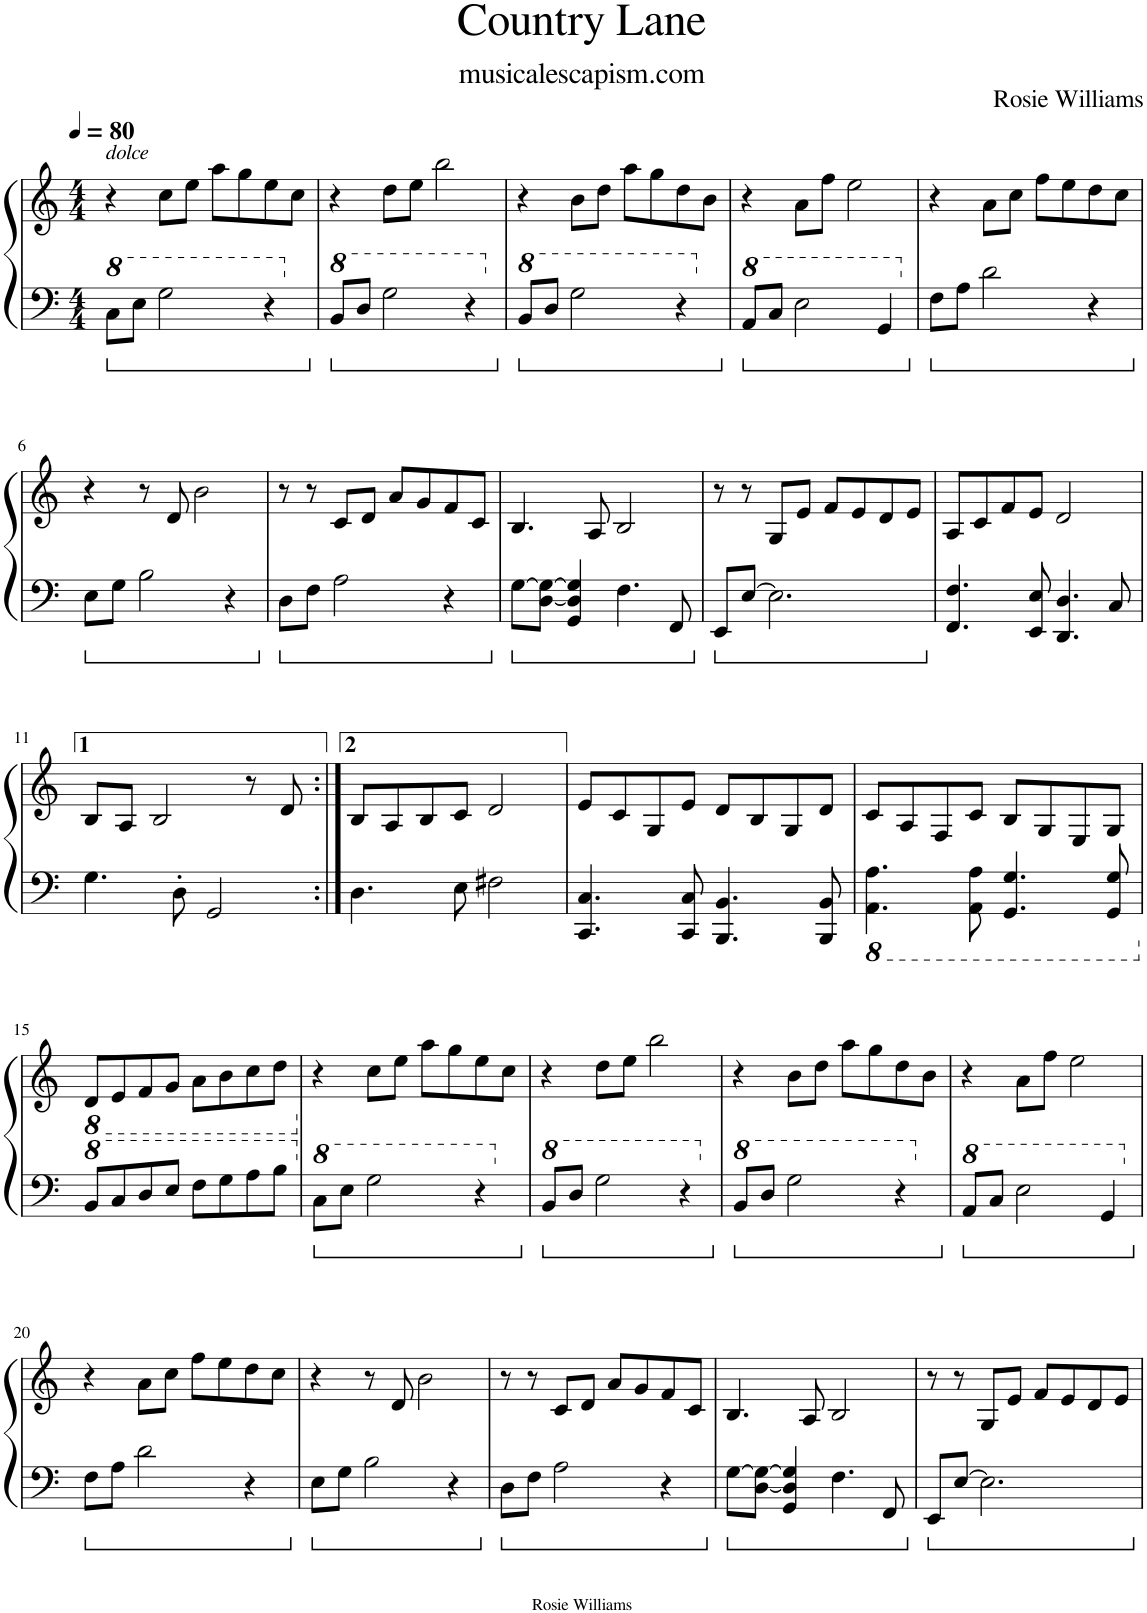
**kern	**kern
*part1	*part1
*staff2	*staff1
*I"Piano	*
*I'Pno.	*
*clefF4	*clefG2
*k[]	*k[]
*M4/4	*M4/4
*MM80	*MM80
=1	=1
!	!LO:TX:a:i:t=dolce
8c\L	4r
*8va	*
8e\J	.
2g\	8cc\L
.	8ee\J
.	8aa\L
.	8gg\
4r	8ee\
.	8cc\J
=2	=2
*X8va	*
8B/L	4r
*8va	*
8d/J	.
2g\	8dd\L
.	8ee\J
.	2bb\
4r	.
=3	=3
*X8va	*
8B/L	4r
*8va	*
8d/J	.
2g\	8b\L
.	8dd\J
.	8aa\L
.	8gg\
4r	8dd\
.	8b\J
=4	=4
*X8va	*
8A/L	4r
*8va	*
8c/J	.
2e\	8a\L
.	8ff\J
.	2ee\
4G/	.
=5	=5
*X8va	*
8F\L	4r
8A\J	.
2d\	8a\L
.	8cc\J
.	8ff\L
.	8ee\
4r	8dd\
.	8cc\J
!!LO:LB:g=z
=6	=6
8E\L	4r
8G\J	.
2B\	8r
.	8d/
.	2b\
4r	.
=7	=7
8D\L	8r
8F\J	8r
2A\	8c/L
.	8d/J
.	8a/L
.	8g/
4r	8f/
.	8c/J
=8	=8
[8G\L	4.B/
[8D\ 8G\_J	.
4GG/ 4D/] 4G/]	.
.	8A/
4.F\	2B/
8FF/	.
=9	=9
8EE/L	8r
[8E/J	8r
2.E\]	8G/L
.	8e/J
.	8f/L
.	8e/
.	8d/
.	8e/J
=10	=10
4.FF/ 4.F/	8A/L
.	8c/
.	8f/
8EE/ 8E/	8e/J
4.DD/ 4.D/	2d/
8C/	.
!!LO:LB:g=z
=11	=11
4.G\	8B/L
.	8A/J
.	2B/
8D'\	.
2GG/	.
.	8r
.	8d/
=12:|!	=12:|!
4.D\	8B/L
.	8A/
.	8B/
8E\	8c/J
2F#X\	2d/
=13	=13
4.CC/ 4.C/	8e/L
.	8c/
.	8G/
8CC/ 8C/	8e/J
4.BBB/ 4.BB/	8d/L
.	8B/
.	8G/
8BBB/ 8BB/	8d/J
=14	=14
*8ba	*
4.AAA\ 4.AA\	8c/L
.	8A/
.	8F/
8AAA\ 8AA\	8c/J
4.GGG/ 4.GG/	8B/L
.	8G/
.	8E/
8GGG/ 8GG/	8G/J
!!LO:LB:g=z
=15	=15
*X8ba	*
*8va	*
*	*8ba
8B/L	8D/L
8c/	8E/
8d/	8F/
8e/J	8G/J
8f\L	8A\L
8g\	8B\
8a\	8c\
8b\J	8d\J
=16	=16
*X8va	*
*	*X8ba
8c\L	4r
*8va	*
8e\J	.
2g\	8cc\L
.	8ee\J
.	8aa\L
.	8gg\
4r	8ee\
.	8cc\J
=17	=17
*X8va	*
8B/L	4r
*8va	*
8d/J	.
2g\	8dd\L
.	8ee\J
.	2bb\
4r	.
=18	=18
*X8va	*
8B/L	4r
*8va	*
8d/J	.
2g\	8b\L
.	8dd\J
.	8aa\L
.	8gg\
4r	8dd\
.	8b\J
=19	=19
*X8va	*
8A/L	4r
*8va	*
8c/J	.
2e\	8a\L
.	8ff\J
.	2ee\
4G/	.
!!LO:LB:g=z
=20	=20
*X8va	*
8F\L	4r
8A\J	.
2d\	8a\L
.	8cc\J
.	8ff\L
.	8ee\
4r	8dd\
.	8cc\J
=21	=21
8E\L	4r
8G\J	.
2B\	8r
.	8d/
.	2b\
4r	.
=22	=22
8D\L	8r
8F\J	8r
2A\	8c/L
.	8d/J
.	8a/L
.	8g/
4r	8f/
.	8c/J
=23	=23
[8G\L	4.B/
[8D\ 8G\_J	.
4GG/ 4D/] 4G/]	.
.	8A/
4.F\	2B/
8FF/	.
=24	=24
8EE/L	8r
[8E/J	8r
2.E\]	8G/L
.	8e/J
.	8f/L
.	8e/
.	8d/
.	8e/J
=	=
*-	*-
